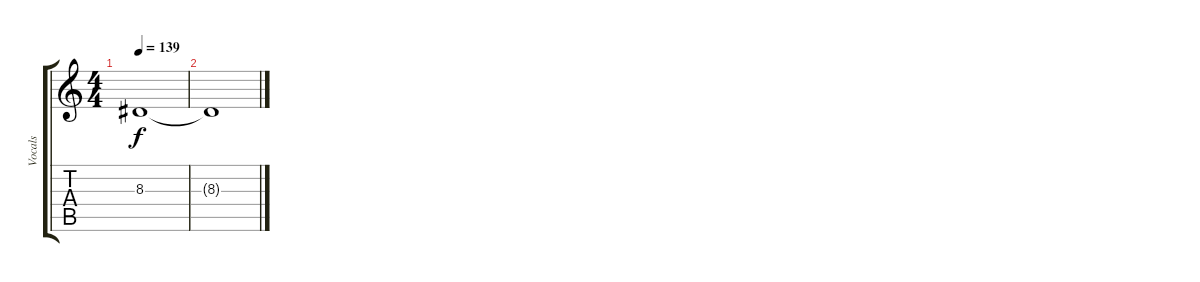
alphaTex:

\track ("Vocals" "Vocals") {instrument oboe}
\staff {score tabs}
\tuning (E4 B3 G3 D3 A2 E2) {hide}
\ts (4 4)
\tempo 139
\clef g2
\ks c
8.3.1{dy f} |
8.3{t}.1
